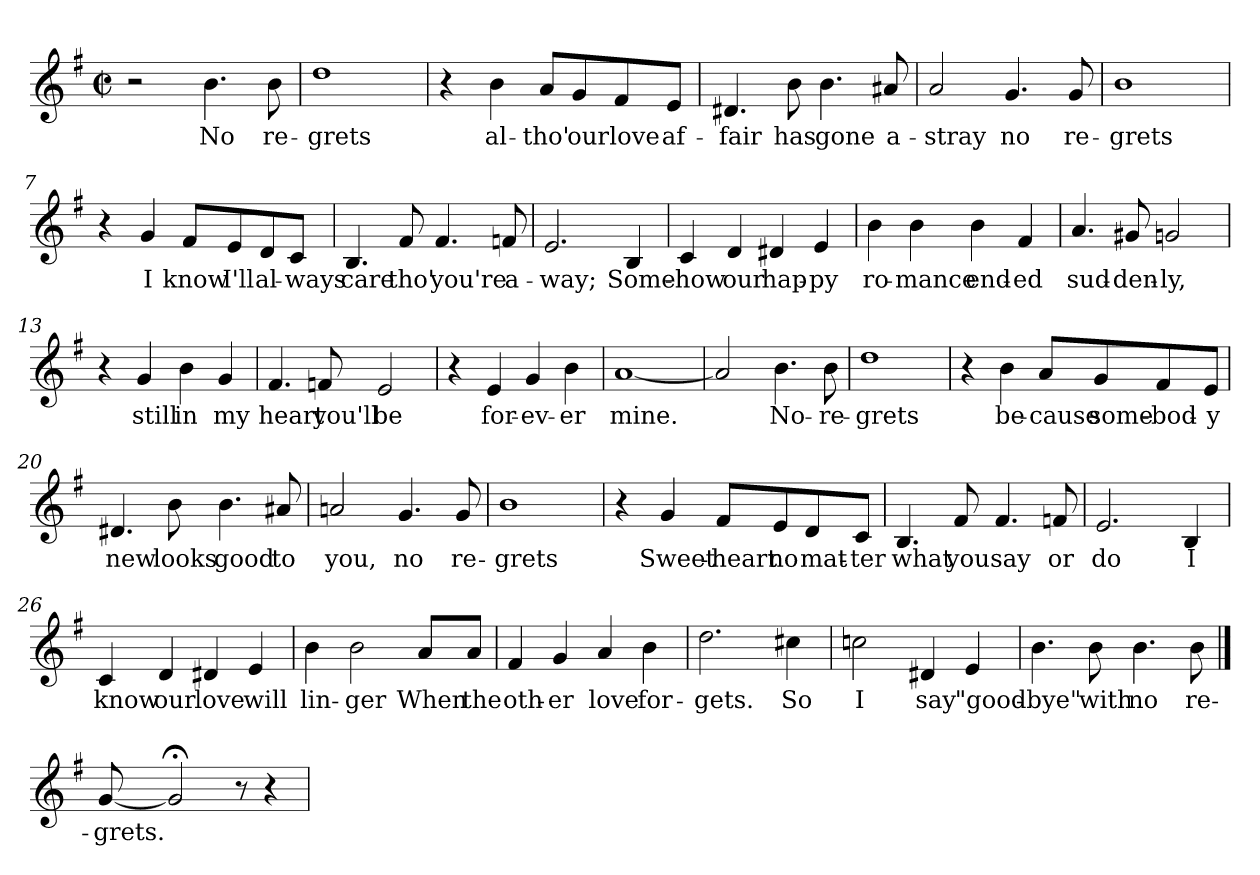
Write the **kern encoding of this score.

**kern	**text
*part1	*part1
*staff1	*staff1
*clefG2	*
*k[f#]	*
*G:	*
*M2/2	*
*met(c|)	*
=1	=1
2r	.
4.b\	No
8b\	re-
=2	=2
1dd	-grets
=3	=3
4r	.
4b\	al-
8a/L	-tho'
8g/	our
8f#/	love
8e/J	af-
=4	=4
4.d#X/	-fair
8b\	has
4.b\	gone
8a#X/	a-
!!LO:LB:g=z
=5	=5
2a/	-stray
4.g/	no
8g/	re-
=6	=6
1b	-grets
=7	=7
4r	.
4g/	I
8f#/L	know
8e/	I'll
8d/	al-
8c/J	-ways
=8	=8
4.B/	care
8f#/	tho'
4.f#/	you're
8fn/	a-
!!LO:LB:g=z
=9	=9
2.e/	-way;
4B/	Some-
=10	=10
4c/	-how
4d/	our
4d#X/	hap-
4e/	-py
=11	=11
4b\	ro-
4b\	-mance
4b\	end-
4f#/	-ed
=12	=12
4.a/	sud-
8g#X/	-den-
2gn/	-ly,
!!LO:LB:g=z
=13	=13
4r	.
4g/	still
4b\	in
4g/	my
=14	=14
4.f#/	heart
8fn/	you'll
2e/	be
=15	=15
4r	.
4e/	for-
4g/	-ev-
4b\	-er
=16	=16
[1a	mine.
!!LO:LB:g=z
=17	=17
2a/]	.
4.b\	No-
8b\	-re-
=18	=18
1dd	-grets
=19	=19
4r	.
4b\	be-
8a/L	-cause
8g/	some-
8f#/	-bod-
8e/J	-y
=20	=20
4.d#X/	new
8b\	looks
4.b\	good
8a#X/	to
!!LO:LB:g=z
=21	=21
2an/	you,
4.g/	no
8g/	re-
=22	=22
1b	-grets
=23	=23
4r	.
4g/	Sweet-
8f#/L	-heart
8e/	no
8d/	mat-
8c/J	-ter
=24	=24
4.B/	what
8f#/	you
4.f#/	say
8fn/	or
!!LO:LB:g=z
=25	=25
2.e/	do
4B/	I
=26	=26
4c/	know
4d/	our
4d#X/	love
4e/	will
=27	=27
4b\	lin-
2b\	-ger
8a/L	When
8a/J	the
=28	=28
4f#/	oth-
4g/	-er
4a/	love
4b\	for-
!!LO:LB:g=z
=29	=29
2.dd\	-gets.
4cc#X\	So
=30	=30
2ccn\	I
4d#X/	say
4e/	"good-
=31	=31
4.b\	-bye"
8b\	with
4.b\	no
8b\	re-
==32	==32
[8g/	-grets.
2g;</]	.
8r	.
4r	.
=	=
*-	*-
